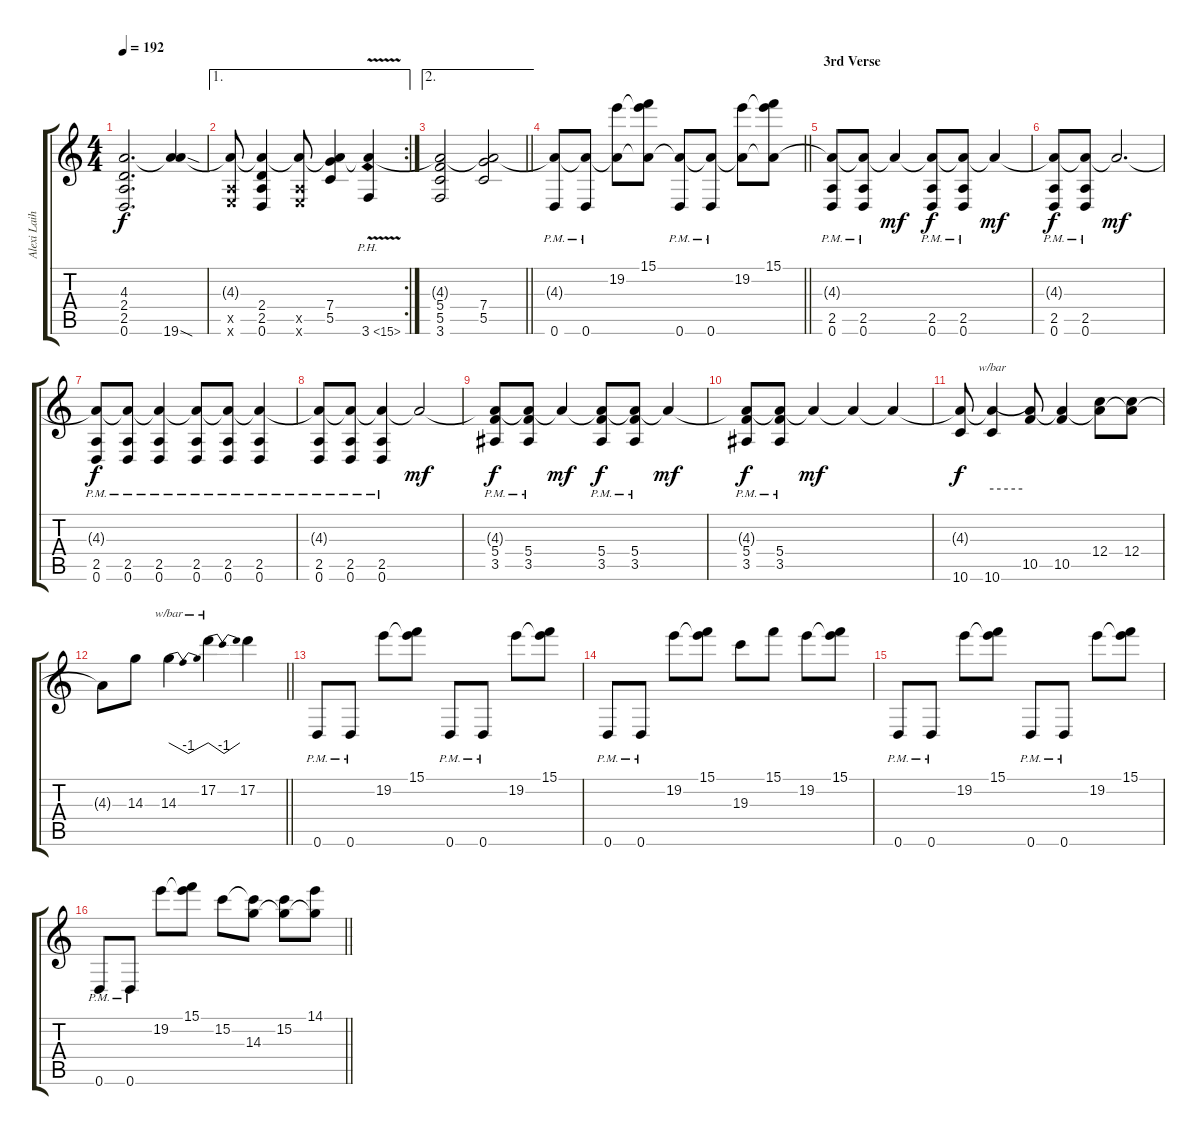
\track ("Alexi Laiho" "Alexi Laih") {instrument distortionguitar}
\staff {score tabs}
\tuning (D4 A3 F3 C3 G2 D2) {hide}
\ts (4 4)
\tempo 192
\clef g2
\ks c
(4.3{t} 2.4 2.5 0.6).2{d dy f} (4.3{t} 19.6{sod}).4 |
\ae 1
\rc 2
(4.3{t} 2.5{x} 2.6{x}).8 (4.3{t} 2.4 2.5 0.6).4 (4.3{t} 2.5{x} 2.6{x}).8 (4.3{t} 7.4 5.5).4 (4.3{t} 3.6{ph 12 v}).4 |
\ae 2
\barLineRight lightlight
(4.3{t} 5.4 5.5 3.6).2 (4.3{t} 7.4 5.5).2 |
\barLineRight lightlight
(4.3{t} 0.6{pm}).8 (4.3{t} 0.6{pm}).8 (19.2 4.3{t}).8 (15.1 19.2{t} 4.3{t}).8 (4.3{t} 0.6{pm}).8 (4.3{t} 0.6{pm}).8 (19.2 4.3{t}).8 (15.1 19.2{t} 4.3{t}).8 |
\section ("" "3rd Verse")
(4.3{t} 2.5{pm} 0.6{pm}).8 (4.3{t} 2.5{pm} 0.6{pm}).8 4.3{t}.4{dy mf} (4.3{t} 2.5{pm} 0.6{pm}).8{dy f} (4.3{t} 2.5{pm} 0.6{pm}).8 4.3{t}.4{dy mf} |
(4.3{t} 2.5{pm} 0.6{pm}).8{dy f} (4.3{t} 2.5{pm} 0.6{pm}).8 4.3{t}.2{d dy mf} |
(4.3{t} 2.5{pm} 0.6{pm}).8{dy f} (4.3{t} 2.5{pm} 0.6{pm}).8 (4.3{t} 2.5{pm} 0.6{pm}).4 (4.3{t} 2.5{pm} 0.6{pm}).8 (4.3{t} 2.5{pm} 0.6{pm}).8 (4.3{t} 2.5{pm} 0.6{pm}).4 |
(4.3{t} 2.5{pm} 0.6{pm}).8 (4.3{t} 2.5{pm} 0.6{pm}).8 (4.3{t} 2.5{pm} 0.6{pm}).4 4.3{t}.2{dy mf} |
(4.3{t} 5.4{pm} 3.5{pm}).8{dy f} (4.3{t} 5.4{pm} 3.5{pm}).8 4.3{t}.4{dy mf} (4.3{t} 5.4{pm} 3.5{pm}).8{dy f} (4.3{t} 5.4{pm} 3.5{pm}).8 4.3{t}.4{dy mf} |
(4.3{t} 5.4{pm} 3.5{pm}).8{dy f} (4.3{t} 5.4{pm} 3.5{pm}).8 4.3{t}.4{dy mf} 4.3{t}.4 4.3{t}.4 |
(4.3{t} 10.6).8{dy f} (4.3{t} 10.6).4{tbe (hold default 0 0 60 0)} (4.3{t} 10.5).8 (4.3{t} 10.5).4 (4.3{t} 12.4).8 (4.3{t} 12.4).8 |
\barLineRight lightlight
4.3{t}.8 14.3.8 14.3.4{tbe (dip default 0 0 30 -4 60 0)} 17.2.4{tbe (dip default 0 0 30 -4 60 0)} 17.2.4 |
0.6{pm}.8 0.6{pm}.8 19.2.8 (15.1 19.2{t}).8 0.6{pm}.8 0.6{pm}.8 19.2.8 (15.1 19.2{t}).8 |
0.6{pm}.8 0.6{pm}.8 19.2.8 (15.1 19.2{t}).8 19.3.8 15.1.8 19.2.8 (15.1 19.2{t}).8 |
0.6{pm}.8 0.6{pm}.8 19.2.8 (15.1 19.2{t}).8 0.6{pm}.8 0.6{pm}.8 19.2.8 (15.1 19.2{t}).8 |
\barLineRight lightlight
0.6{pm}.8 0.6{pm}.8 19.2.8 (15.1 19.2{t}).8 15.2.8 (15.2{t} 14.3).8 (15.2 14.3{t}).8 (14.1 14.3{t}).8
